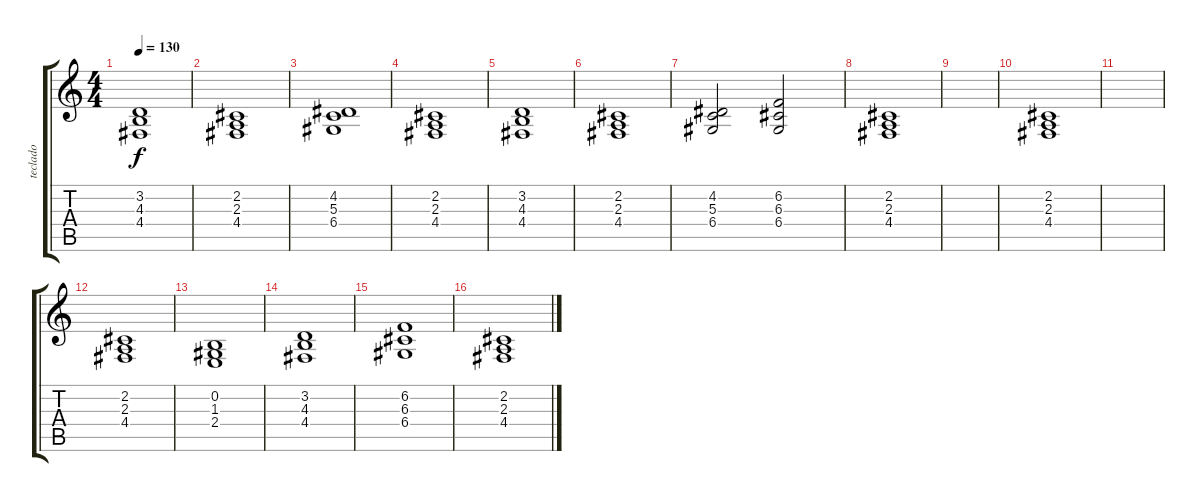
\track ("teclado" "teclado") {instrument synthstrings1}
\staff {score tabs}
\tuning (E4 B3 G3 D3 A2 E2) {hide}
\ts (4 4)
\tempo 130
\clef g2
\ks c
(3.2 4.3 4.4).1{dy f} |
(2.2 2.3 4.4).1 |
(4.2 5.3 6.4).1 |
(2.2 2.3 4.4).1 |
(3.2 4.3 4.4).1 |
(2.2 2.3 4.4).1 |
(4.2 5.3 6.4).2 (6.2 6.3 6.4).2 |
(2.2 2.3 4.4).1 |
|
(2.2 2.3 4.4).1 |
|
(2.2 2.3 4.4).1 |
(0.2 1.3 2.4).1 |
(3.2 4.3 4.4).1 |
(6.2 6.3 6.4).1 |
(2.2 2.3 4.4).1
